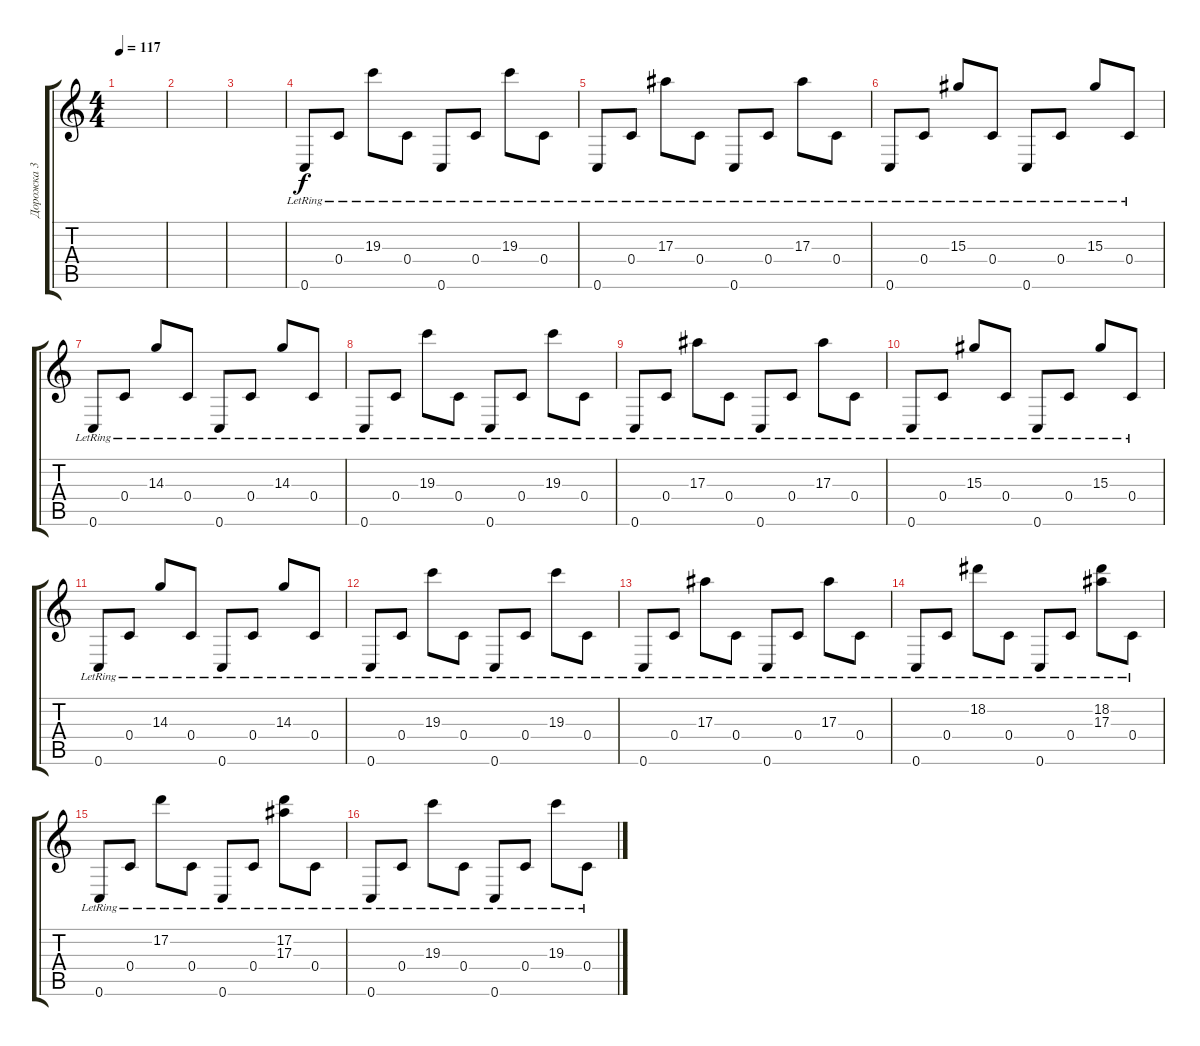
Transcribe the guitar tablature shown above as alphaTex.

\track ("Дорожка 3" "Дорожка 3") {instrument electricguitarclean}
\staff {score tabs}
\tuning (D4 A3 F3 C3 G2 C2) {hide}
\ts (4 4)
\tempo 117
\clef g2
\ks c
|
|
|
0.6{lr}.8 0.4{lr}.8 19.3{lr}.8 0.4{lr}.8 0.6{lr}.8 0.4{lr}.8 19.3{lr}.8 0.4{lr}.8 |
0.6{lr}.8 0.4{lr}.8 17.3{lr}.8 0.4{lr}.8 0.6{lr}.8 0.4{lr}.8 17.3{lr}.8 0.4{lr}.8 |
0.6{lr}.8 0.4{lr}.8 15.3{lr}.8 0.4{lr}.8 0.6{lr}.8 0.4{lr}.8 15.3{lr}.8 0.4{lr}.8 |
0.6{lr}.8 0.4{lr}.8 14.3{lr}.8 0.4{lr}.8 0.6{lr}.8 0.4{lr}.8 14.3{lr}.8 0.4{lr}.8 |
0.6{lr}.8 0.4{lr}.8 19.3{lr}.8 0.4{lr}.8 0.6{lr}.8 0.4{lr}.8 19.3{lr}.8 0.4{lr}.8 |
0.6{lr}.8 0.4{lr}.8 17.3{lr}.8 0.4{lr}.8 0.6{lr}.8 0.4{lr}.8 17.3{lr}.8 0.4{lr}.8 |
0.6{lr}.8 0.4{lr}.8 15.3{lr}.8 0.4{lr}.8 0.6{lr}.8 0.4{lr}.8 15.3{lr}.8 0.4{lr}.8 |
0.6{lr}.8 0.4{lr}.8 14.3{lr}.8 0.4{lr}.8 0.6{lr}.8 0.4{lr}.8 14.3{lr}.8 0.4{lr}.8 |
0.6{lr}.8 0.4{lr}.8 19.3{lr}.8 0.4{lr}.8 0.6{lr}.8 0.4{lr}.8 19.3{lr}.8 0.4{lr}.8 |
0.6{lr}.8 0.4{lr}.8 17.3{lr}.8 0.4{lr}.8 0.6{lr}.8 0.4{lr}.8 17.3{lr}.8 0.4{lr}.8 |
0.6{lr}.8 0.4{lr}.8 18.2{lr}.8 0.4{lr}.8 0.6{lr}.8 0.4{lr}.8 (18.2{lr} 17.3{lr}).8 0.4{lr}.8 |
0.6{lr}.8 0.4{lr}.8 17.2{lr}.8 0.4{lr}.8 0.6{lr}.8 0.4{lr}.8 (17.2{lr} 17.3{lr}).8 0.4{lr}.8 |
0.6{lr}.8 0.4{lr}.8 19.3{lr}.8 0.4{lr}.8 0.6{lr}.8 0.4{lr}.8 19.3{lr}.8 0.4{lr}.8
